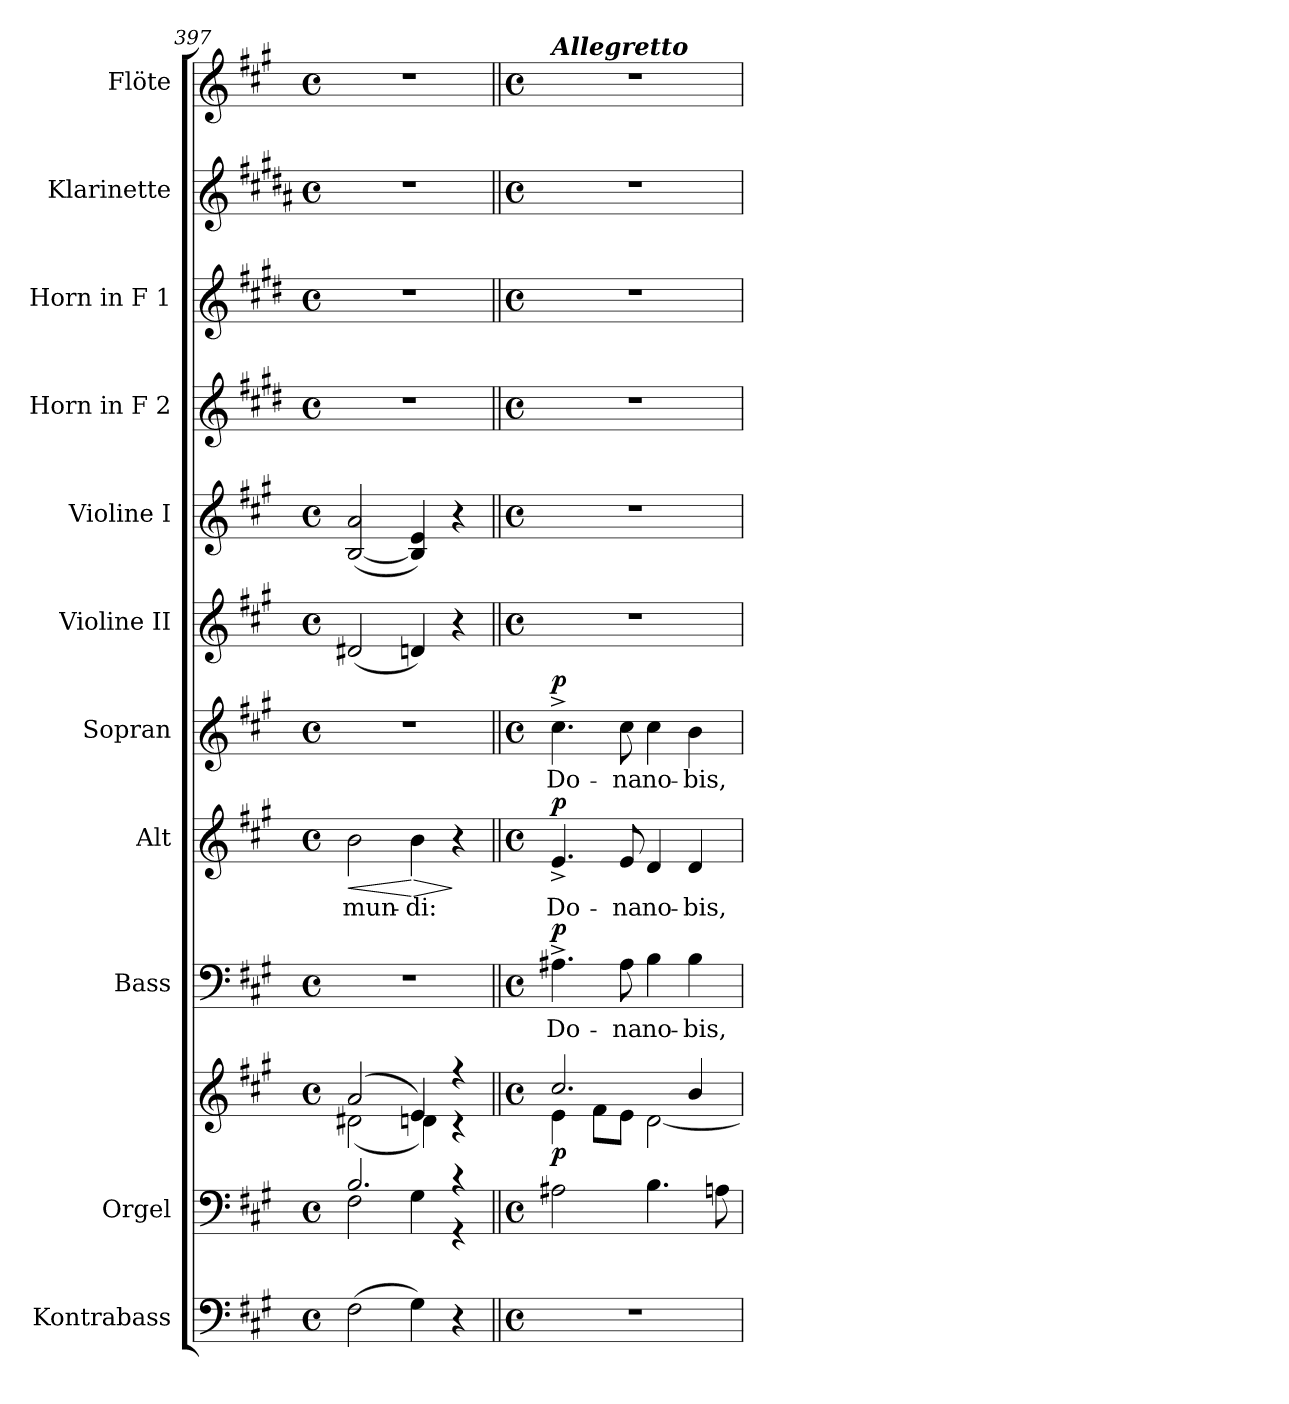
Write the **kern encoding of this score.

**kern	**kern	**kern	**dynam	**kern	**text	**dynam	**kern	**text	**dynam	**kern	**text	**dynam	**kern	**kern	**kern	**kern	**kern	**kern
*part11	*part10	*part10	*part10	*part9	*part9	*part9	*part8	*part8	*part8	*part7	*part7	*part7	*part6	*part5	*part4	*part3	*part2	*part1
*staff12	*staff11	*staff10	*staff10/11	*staff9	*staff9	*staff9	*staff8	*staff8	*staff8	*staff7	*staff7	*staff7	*staff6	*staff5	*staff4	*staff3	*staff2	*staff1
*I"Kontrabass	*I"Orgel	*	*	*I"Bass	*	*	*I"Alt	*	*	*I"Sopran	*	*	*I"Violine II	*I"Violine I	*I"Horn in F 2	*I"Horn in F 1	*I"Klarinette	*I"Flöte
*I'Kb.	*I'Org.	*	*	*I'B.	*	*	*I'A.	*	*	*I'S.	*	*	*I'Vl. II	*I'Vl. I	*	*	*I'Kl.	*I'Fl.
*clefF4	*clefF4	*clefG2	*	*clefF4	*	*	*clefG2	*	*	*clefG2	*	*	*clefG2	*clefG2	*clefG2	*clefG2	*clefG2	*clefG2
*ITrd7c12	*	*	*	*	*	*	*	*	*	*	*	*	*	*	*ITrd4c7	*ITrd4c7	*ITrd1c2	*
*k[f#c#g#]	*k[f#c#g#]	*k[f#c#g#]	*	*k[f#c#g#]	*	*	*k[f#c#g#]	*	*	*k[f#c#g#]	*	*	*k[f#c#g#]	*k[f#c#g#]	*k[f#c#g#]	*k[f#c#g#]	*k[f#c#g#]	*k[f#c#g#]
*A:	*A:	*A:	*	*A:	*	*	*A:	*	*	*A:	*	*	*A:	*A:	*A:	*A:	*A:	*A:
*M4/4	*M4/4	*M4/4	*	*M4/4	*	*	*M4/4	*	*	*M4/4	*	*	*M4/4	*M4/4	*M4/4	*M4/4	*M4/4	*M4/4
*met(c)	*met(c)	*met(c)	*	*met(c)	*	*	*met(c)	*	*	*met(c)	*	*	*met(c)	*met(c)	*met(c)	*met(c)	*met(c)	*met(c)
=397	=397	=397	=397	=397	=397	=397	=397	=397	=397	=397	=397	=397	=397	=397	=397	=397	=397	=397
*	*^	*^	*	*	*	*	*	*	*	*	*	*	*	*	*	*	*	*
!	!	!	!	!	!	!	!	!	!	!LO:LY:b	!LO:HP:b	!	!	!	!	!	!	!	!	!
(>2FF#\	2.B/	2F#\	(2a/	(<2d#X\	.	1r	.	.	2b\	mun-	<	1r	.	.	(<2d#X/	([2B/ 2a/	1r	1r	1r	1r
!	!	!	!	!	!	!	!	!	!	!LO:LY:b	!LO:HP:n=1:b	!	!	!	!	!	!	!	!	!
4GG#\)	.	4G#\	4e/)	4dn\)	.	.	.	.	4b\	-di:	[ >	.	.	.	4dn/)	4B/] 4e/)	.	.	.	.
4r	4r	4r	4r	4r	.	.	.	.	4r	.	]	.	.	.	4r	4r	.	.	.	.
*	*v	*v	*	*	*	*	*	*	*	*	*	*	*	*	*	*	*	*	*	*
!!LO:PB:g=z
=398||	=398||	=398||	=398||	=398||	=398||	=398||	=398||	=398||	=398||	=398||	=398||	=398||	=398||	=398||	=398||	=398||	=398||	=398||	=398||
*M4/4	*M4/4	*M4/4	*	*	*M4/4	*	*	*M4/4	*	*	*M4/4	*	*	*M4/4	*M4/4	*M4/4	*M4/4	*M4/4	*M4/4
*met(c)	*met(c)	*met(c)	*	*	*met(c)	*	*	*met(c)	*	*	*met(c)	*	*	*met(c)	*met(c)	*met(c)	*met(c)	*met(c)	*met(c)
*	*^	*	*	*	*	*	*	*	*	*	*	*	*	*	*	*	*	*	*
!	!	!	!	!	!	!	!	!	!	!	!	!	!	!	!	!	!	!	!	!LO:TX:a:Bi:t=Allegretto
!	!	!	!	!	!LO:DY:b	!	!LO:LY:b	!LO:DY:a	!	!LO:LY:b	!LO:DY:a	!	!LO:LY:b	!LO:DY:a	!	!	!	!	!	!
*	*v	*v	*	*	*	*	*	*	*	*	*	*	*	*	*	*	*	*	*	*
1r	2A#X\	2.cc#/	4e\	p	4.A#X^>\	Do-	p	4.e^>/	Do-	p	4.cc#^>\	Do-	p	1r	1r	1r	1r	1r	1r
.	.	.	8f#\L	.	.	.	.	.	.	.	.	.	.	.	.	.	.	.	.
!	!	!	!	!	!	!LO:LY:b	!	!	!LO:LY:b	!	!	!LO:LY:b	!	!	!	!	!	!	!
.	.	.	8e\J	.	8A#\	-na	.	8e/	-na	.	8cc#\	-na	.	.	.	.	.	.	.
!	!	!	!	!	!	!LO:LY:b	!	!	!LO:LY:b	!	!	!LO:LY:b	!	!	!	!	!	!	!
.	4.B\	.	[<2d\	.	4B\	no-	.	4d/	no-	.	4cc#\	no-	.	.	.	.	.	.	.
!	!	!	!	!	!	!LO:LY:b	!	!	!LO:LY:b	!	!	!LO:LY:b	!	!	!	!	!	!	!
.	.	4b/	.	.	4B\	-bis,	.	4d/	-bis,	.	4b\	-bis,	.	.	.	.	.	.	.
.	8An\	.	.	.	.	.	.	.	.	.	.	.	.	.	.	.	.	.	.
*	*	*v	*v	*	*	*	*	*	*	*	*	*	*	*	*	*	*	*	*
=	=	=	=	=	=	=	=	=	=	=	=	=	=	=	=	=	=	=
*-	*-	*-	*-	*-	*-	*-	*-	*-	*-	*-	*-	*-	*-	*-	*-	*-	*-	*-
